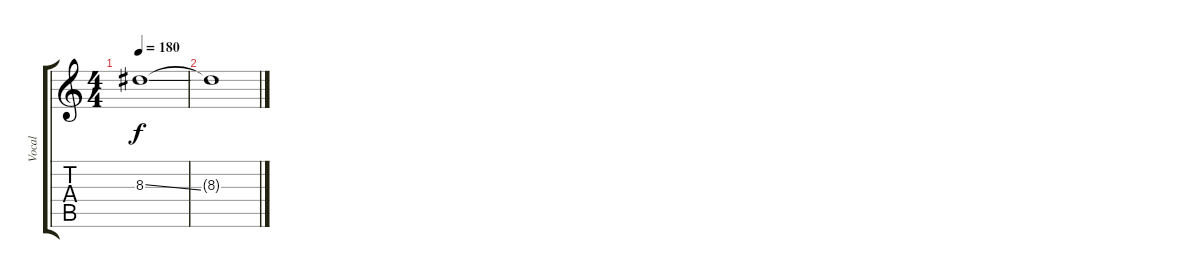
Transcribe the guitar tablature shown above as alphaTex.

\track ("Vocal" "Vocal") {instrument acousticguitarsteel}
\staff {score tabs}
\tuning (E4 B3 G3 D3 A2 E2) {hide}
\ts (4 4)
\tempo 180
\clef g2
\ks c
8.3{ss}.1{dy f} |
8.3{t}.1
